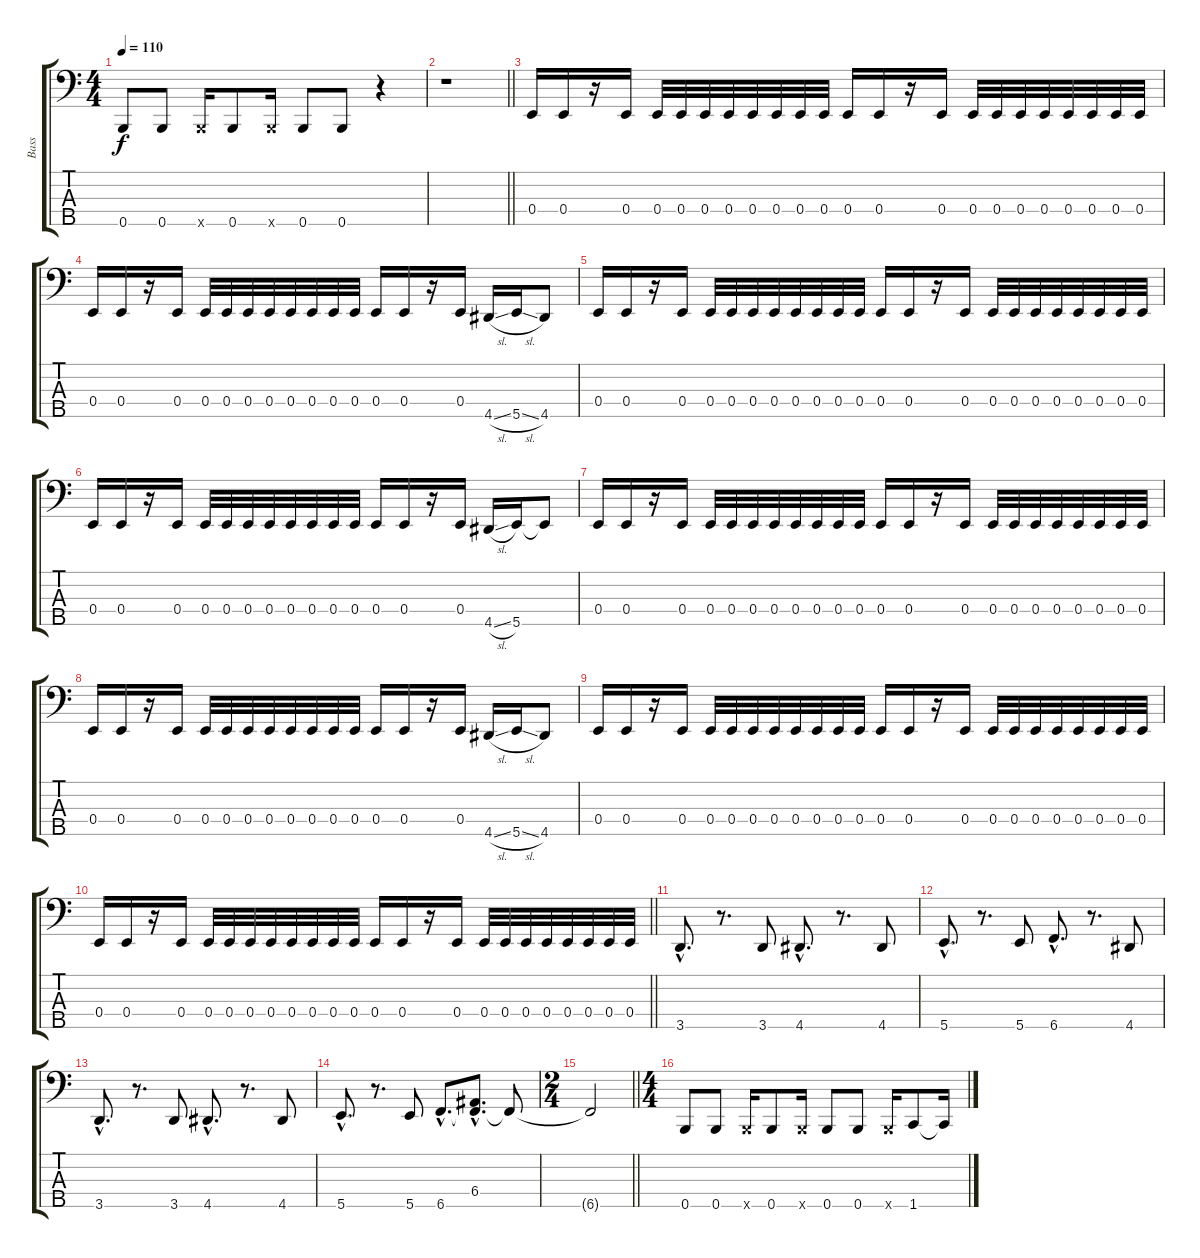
\track ("Bass" "Bass") {instrument electricbasspick}
\staff {score tabs}
\tuning (G2 D2 A1 E1 B0) {hide}
\ts (4 4)
\tempo 110
\clef f4
\ks c
0.5.8{dy f} 0.5.8 0.5{x}.16 0.5.8 0.5{x}.16 0.5.8 0.5.8 r.4 |
\barLineRight lightlight
r.1 |
0.4.16 0.4.16 r.16 0.4.16 0.4.32 0.4.32 0.4.32 0.4.32 0.4.32 0.4.32 0.4.32 0.4.32 0.4.16 0.4.16 r.16 0.4.16 0.4.32 0.4.32 0.4.32 0.4.32 0.4.32 0.4.32 0.4.32 0.4.32 |
0.4.16 0.4.16 r.16 0.4.16 0.4.32 0.4.32 0.4.32 0.4.32 0.4.32 0.4.32 0.4.32 0.4.32 0.4.16 0.4.16 r.16 0.4.16 4.5{sl}.16 5.5{sl}.16 4.5.8 |
0.4.16 0.4.16 r.16 0.4.16 0.4.32 0.4.32 0.4.32 0.4.32 0.4.32 0.4.32 0.4.32 0.4.32 0.4.16 0.4.16 r.16 0.4.16 0.4.32 0.4.32 0.4.32 0.4.32 0.4.32 0.4.32 0.4.32 0.4.32 |
0.4.16 0.4.16 r.16 0.4.16 0.4.32 0.4.32 0.4.32 0.4.32 0.4.32 0.4.32 0.4.32 0.4.32 0.4.16 0.4.16 r.16 0.4.16 4.5{sl}.16 5.5.16 5.5{t}.8 |
0.4.16 0.4.16 r.16 0.4.16 0.4.32 0.4.32 0.4.32 0.4.32 0.4.32 0.4.32 0.4.32 0.4.32 0.4.16 0.4.16 r.16 0.4.16 0.4.32 0.4.32 0.4.32 0.4.32 0.4.32 0.4.32 0.4.32 0.4.32 |
0.4.16 0.4.16 r.16 0.4.16 0.4.32 0.4.32 0.4.32 0.4.32 0.4.32 0.4.32 0.4.32 0.4.32 0.4.16 0.4.16 r.16 0.4.16 4.5{sl}.16 5.5{sl}.16 4.5.8 |
0.4.16 0.4.16 r.16 0.4.16 0.4.32 0.4.32 0.4.32 0.4.32 0.4.32 0.4.32 0.4.32 0.4.32 0.4.16 0.4.16 r.16 0.4.16 0.4.32 0.4.32 0.4.32 0.4.32 0.4.32 0.4.32 0.4.32 0.4.32 |
\barLineRight lightlight
0.4.16 0.4.16 r.16 0.4.16 0.4.32 0.4.32 0.4.32 0.4.32 0.4.32 0.4.32 0.4.32 0.4.32 0.4.16 0.4.16 r.16 0.4.16 0.4.32 0.4.32 0.4.32 0.4.32 0.4.32 0.4.32 0.4.32 0.4.32 |
3.5{hac}.8{d} r.8{d} 3.5.8 4.5{hac}.8{d} r.8{d} 4.5.8 |
5.5{hac}.8{d} r.8{d} 5.5.8 6.5{hac}.8{d} r.8{d} 4.5.8 |
3.5{hac}.8{d} r.8{d} 3.5.8 4.5{hac}.8{d} r.8{d} 4.5.8 |
5.5{hac}.8{d} r.8{d} 5.5.8 6.5{hac}.8{d} (6.4{hac} 6.5{hac t}).8{d} 6.5{t}.8 |
\ts (2 4)
\barLineRight lightlight
6.5{t}.2 |
\ts (4 4)
0.5.8 0.5.8 0.5{x}.16 0.5.8 0.5{x}.16 0.5.8 0.5.8 0.5{x}.16 1.5.8 1.5{t}.16
